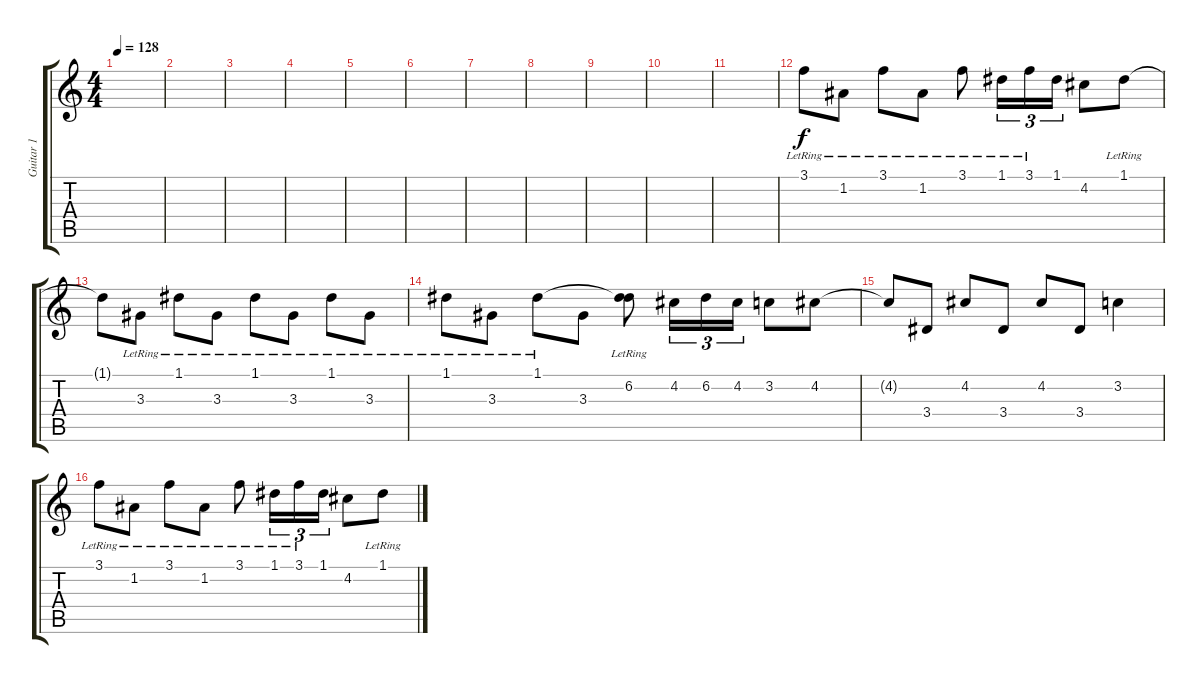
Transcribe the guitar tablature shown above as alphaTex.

\track ("Guitar 1" "Guitar 1") {instrument overdrivenguitar}
\staff {score tabs}
\tuning (D4 A3 F3 C3 G2 C2) {hide}
\ts (4 4)
\tempo 128
\clef g2
\ks c
|
|
|
|
|
|
|
|
|
|
|
3.1{lr}.8 1.2{lr}.8 3.1{lr}.8 1.2{lr}.8 3.1{lr}.8 1.1{lr}.16{tu (3 2)} 3.1{lr}.16{tu (3 2)} 1.1.16{tu (3 2)} 4.2.8 1.1{lr}.8 |
1.1{t}.8 3.3{lr}.8 1.1{lr}.8 3.3{lr}.8 1.1{lr}.8 3.3{lr}.8 1.1{lr}.8 3.3{lr}.8 |
1.1{lr}.8 3.3{lr}.8 1.1{lr}.8 3.3.8 (1.1{lr t} 6.2).8 4.2.16{tu (3 2)} 6.2.16{tu (3 2)} 4.2.16{tu (3 2)} 3.2.8 4.2.8 |
4.2{t}.8 3.4.8 4.2.8 3.4.8 4.2.8 3.4.8 3.2.4 |
3.1{lr}.8 1.2{lr}.8 3.1{lr}.8 1.2{lr}.8 3.1{lr}.8 1.1{lr}.16{tu (3 2)} 3.1{lr}.16{tu (3 2)} 1.1.16{tu (3 2)} 4.2.8 1.1{lr}.8
